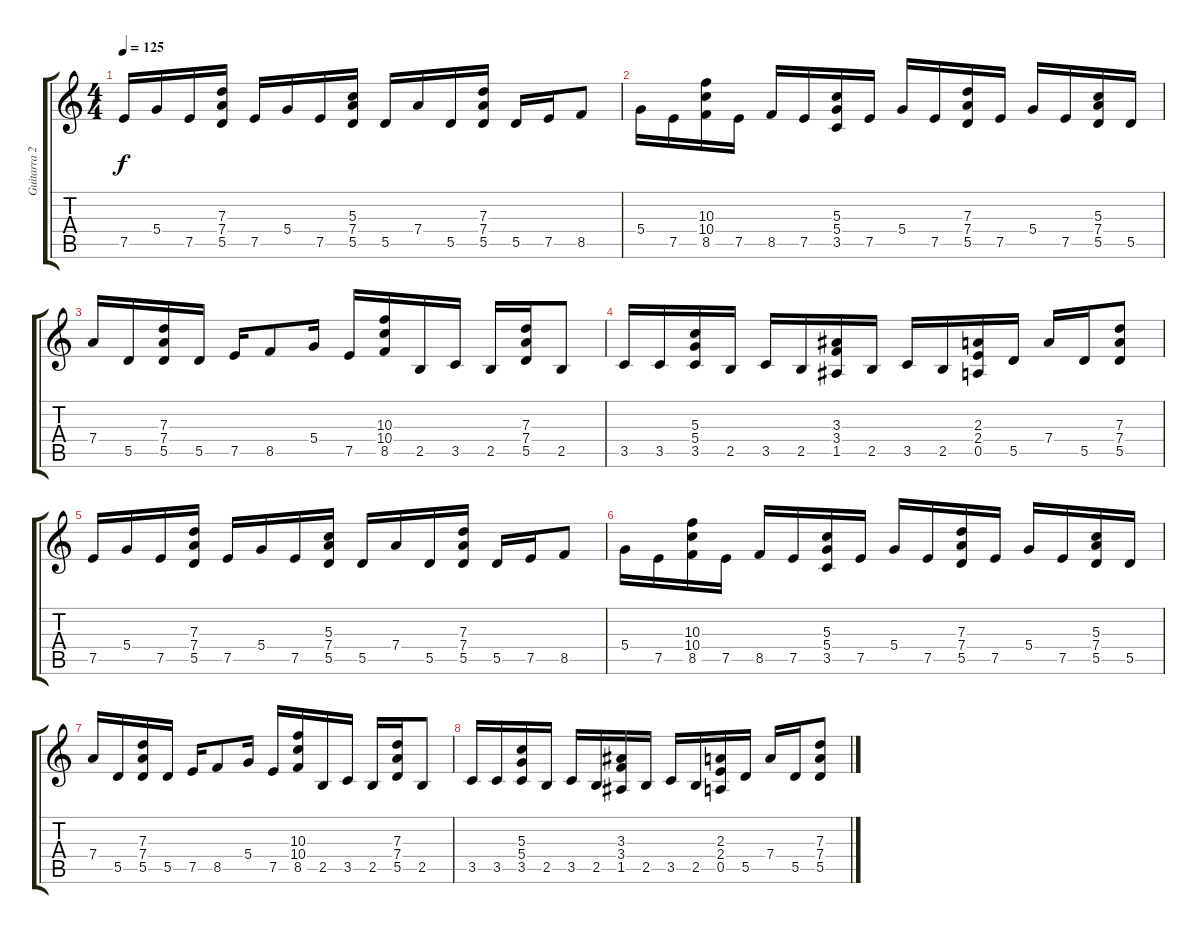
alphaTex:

\track ("Guitarra 2" "Guitarra 2") {instrument distortionguitar}
\staff {score tabs}
\tuning (E4 B3 G3 D3 A2 E2) {hide}
\ts (4 4)
\tempo 125
\clef g2
\ks c
7.5.16{dy f instrument distortionguitar} 5.4.16 7.5.16 (7.3 7.4 5.5).16 7.5.16 5.4.16 7.5.16 (5.3 7.4 5.5).16 5.5.16 7.4.16 5.5.16 (7.3 7.4 5.5).16 5.5.16 7.5.16 8.5.8 |
5.4.16 7.5.16 (10.3 10.4 8.5).16 7.5.16 8.5.16 7.5.16 (5.3 5.4 3.5).16 7.5.16 5.4.16 7.5.16 (7.3 7.4 5.5).16 7.5.16 5.4.16 7.5.16 (5.3 7.4 5.5).16 5.5.16 |
7.4.16 5.5.16 (7.3 7.4 5.5).16 5.5.16 7.5.16 8.5.8 5.4.16 7.5.16 (10.3 10.4 8.5).16 2.5.16 3.5.16 2.5.16 (7.3 7.4 5.5).16 2.5.8 |
3.5.16 3.5.16 (5.3 5.4 3.5).16 2.5.16 3.5.16 2.5.16 (3.3 3.4 1.5).16 2.5.16 3.5.16 2.5.16 (2.3 2.4 0.5).16 5.5.16 7.4.16 5.5.16 (7.3 7.4 5.5).8 |
7.5.16 5.4.16 7.5.16 (7.3 7.4 5.5).16 7.5.16 5.4.16 7.5.16 (5.3 7.4 5.5).16 5.5.16 7.4.16 5.5.16 (7.3 7.4 5.5).16 5.5.16 7.5.16 8.5.8 |
5.4.16 7.5.16 (10.3 10.4 8.5).16 7.5.16 8.5.16 7.5.16 (5.3 5.4 3.5).16 7.5.16 5.4.16 7.5.16 (7.3 7.4 5.5).16 7.5.16 5.4.16 7.5.16 (5.3 7.4 5.5).16 5.5.16 |
7.4.16 5.5.16 (7.3 7.4 5.5).16 5.5.16 7.5.16 8.5.8 5.4.16 7.5.16 (10.3 10.4 8.5).16 2.5.16 3.5.16 2.5.16 (7.3 7.4 5.5).16 2.5.8 |
3.5.16 3.5.16 (5.3 5.4 3.5).16 2.5.16 3.5.16 2.5.16 (3.3 3.4 1.5).16 2.5.16 3.5.16 2.5.16 (2.3 2.4 0.5).16 5.5.16 7.4.16 5.5.16 (7.3 7.4 5.5).8
